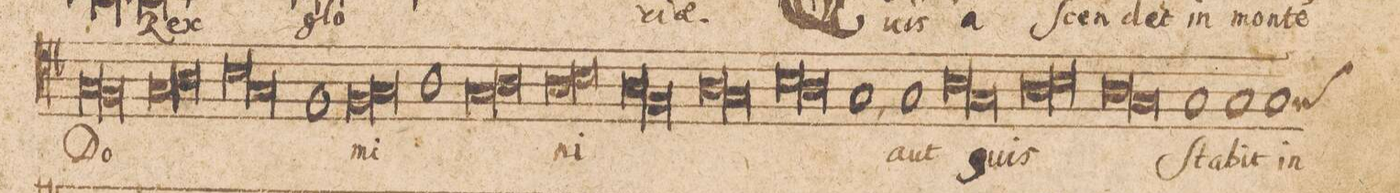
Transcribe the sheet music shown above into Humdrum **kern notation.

**kern	**text
*I"[TENOR.]	*
*clefC4	*
*k[b-]	*
*met(c|)	*
*M2/1	*
*lig	*
1G	Do-
1F	.
*Xlig	*
=60-	=60-
*lig	*
1G	.
1A	.
*Xlig	*
=61-	=61-
*lig	*
1B-	.
1G	.
*Xlig	*
=62-	=62-
1F	.
*lig	*
1F	-mi-
=63-	=63-
1G	.
*Xlig	*
1A	.
=64-	=64-
*lig	*
1G	.
1A	.
*Xlig	*
=65-	=65-
*lig	*
1A	-ni
1B-	.
*Xlig	*
=66-	=66-
*lig	*
1A	.
1F	.
*Xlig	*
=67-	=67-
*lig	*
1A	.
1G	.
*Xlig	*
=68-	=68-
*lig	*
1B-	.
1A	.
*Xlig	*
=69-	=69-
1G,<	.
1G	aut
=70-	=70-
*lig	*
1B-	quis
1G	.
*Xlig	*
=71-	=71-
*lig	*
1A	.
1B-	.
*Xlig	*
=72-	=72-
*lig	*
1A	.
1G	.
*Xlig	*
=73-	=73-
1G	Sta-
1G	-bit
=74-	=74-
*custos:G	*
1G	in
*-	*-
